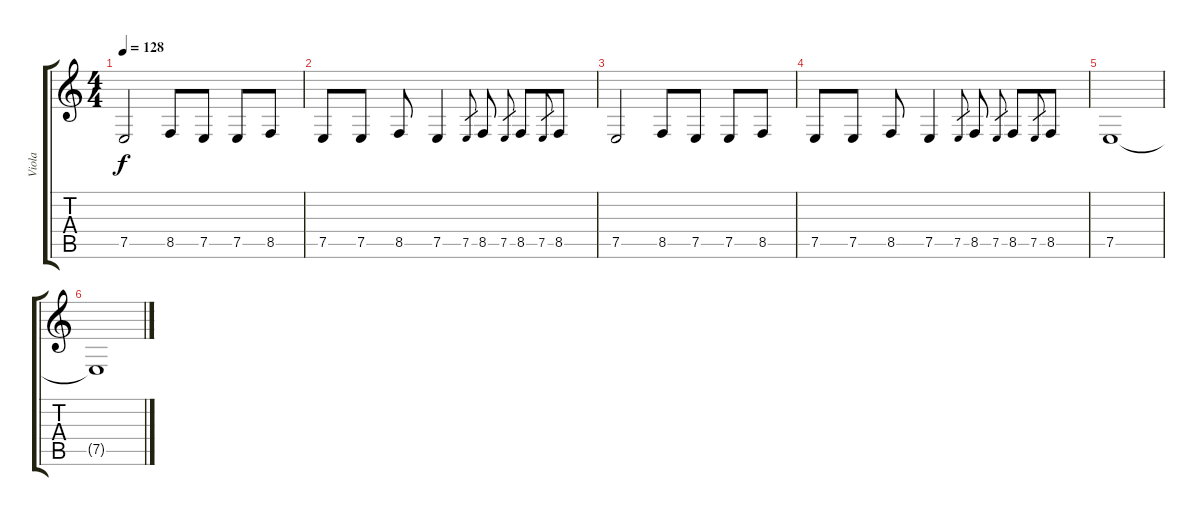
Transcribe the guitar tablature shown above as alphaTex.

\track ("Viola" "Viola") {instrument viola}
\staff {score tabs}
\tuning (E4 B3 G3 D3 A2 E2) {hide}
\ts (4 4)
\tempo 128
\clef g2
\ks c
7.5.2{dy f} 8.5.8 7.5.8 7.5.8 8.5.8 |
7.5.8 7.5.8 8.5.8 7.5.4 7.5.8{gr} 8.5.8 7.5.8{gr} 8.5.8 7.5.8{gr} 8.5.8 |
7.5.2 8.5.8 7.5.8 7.5.8 8.5.8 |
7.5.8 7.5.8 8.5.8 7.5.4 7.5.8{gr} 8.5.8 7.5.8{gr} 8.5.8 7.5.8{gr} 8.5.8 |
7.5.1{volume 0} |
7.5{t}.1
